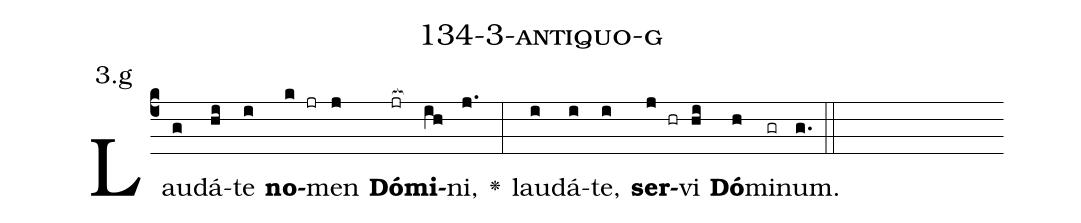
name: 134-3-antiquo-g;
annotation: 3.g;
%%
(c4)Lau(g)dá(hi)te(i) <b>no</b>(k jr)men(j) <b>Dó</b>(jr[ocb:1{])<b>mi</b>(ih[ocb:0}])ni,(j.) <v>\greheightstar</v>(:) lau(i)dá(i)te,(i) <b>ser</b>(j hr)vi(hi) <b>Dó</b>(h)mi(gr)num.(g.) (::)


%E(i) u(i) o(j) u(hi) a(h) e.(g.) (::)
